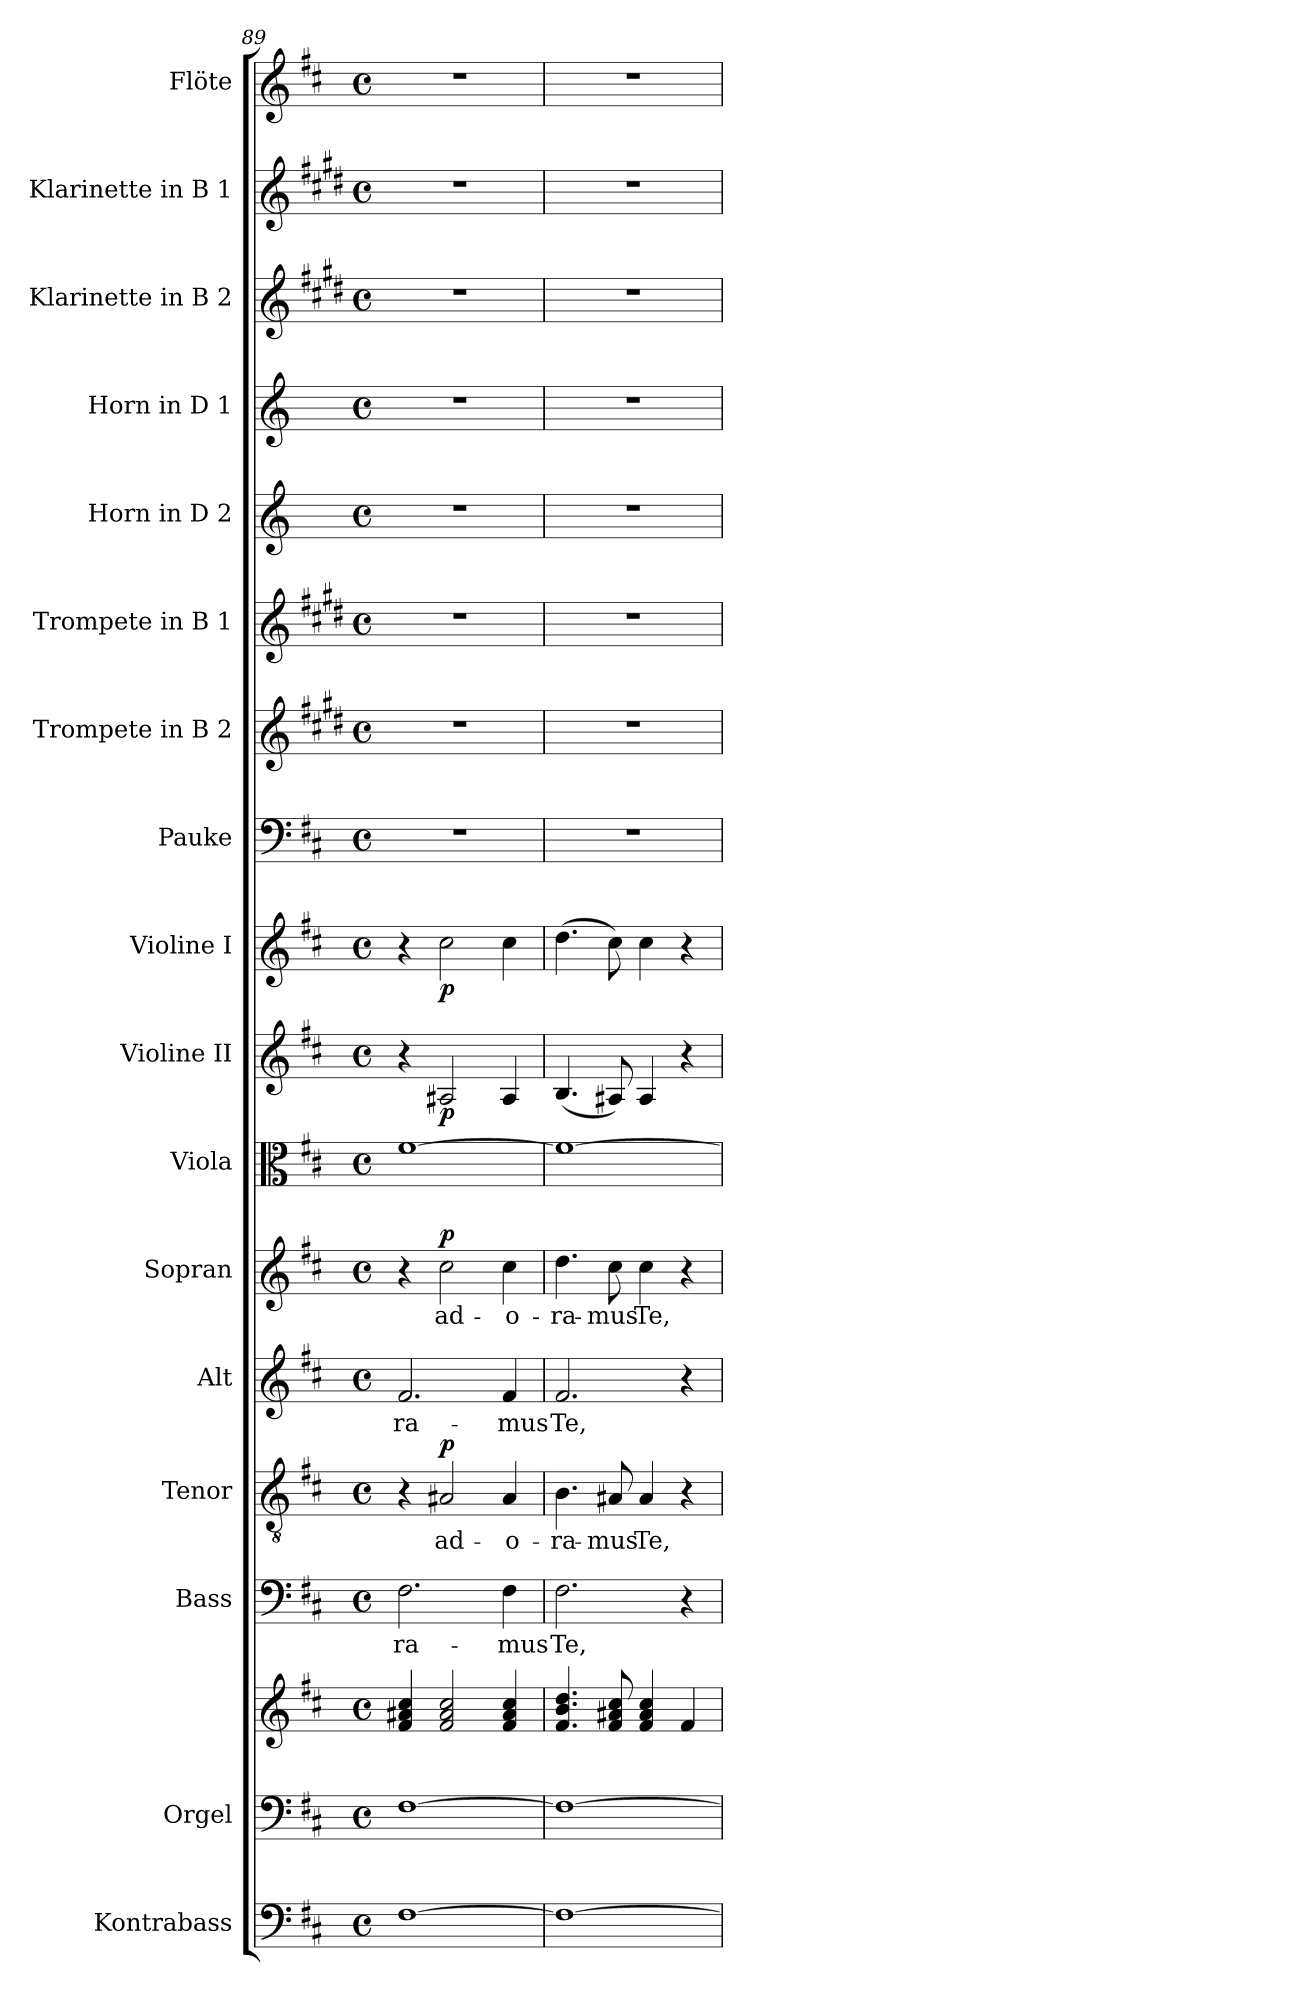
**kern	**kern	**kern	**kern	**text	**kern	**text	**dynam	**kern	**text	**kern	**text	**dynam	**kern	**kern	**dynam	**kern	**dynam	**kern	**kern	**kern	**kern	**kern	**kern	**kern	**kern
*part17	*part16	*part16	*part15	*part15	*part14	*part14	*part14	*part13	*part13	*part12	*part12	*part12	*part11	*part10	*part10	*part9	*part9	*part8	*part7	*part6	*part5	*part4	*part3	*part2	*part1
*staff18	*staff17	*staff16	*staff15	*staff15	*staff14	*staff14	*staff14	*staff13	*staff13	*staff12	*staff12	*staff12	*staff11	*staff10	*staff10	*staff9	*staff9	*staff8	*staff7	*staff6	*staff5	*staff4	*staff3	*staff2	*staff1
*I"Kontrabass	*I"Orgel	*	*I"Bass	*	*I"Tenor	*	*	*I"Alt	*	*I"Sopran	*	*	*I"Viola	*I"Violine II	*	*I"Violine I	*	*I"Pauke	*I"Trompete in B 2	*I"Trompete in B 1	*I"Horn in D 2	*I"Horn in D 1	*I"Klarinette in B 2	*I"Klarinette in B 1	*I"Flöte
*I'Kb.	*I'Org.	*	*I'B	*	*I'T	*	*	*I'A	*	*I'S	*	*	*I'Vla.	*I'Vl. II	*	*I'Vl. I	*	*I'Pk.	*I'Trp. 2	*I'Trp. 1	*I'Hrn. 2	*I'Hrn. 1	*I'Kl. 2	*I'Kl. 1	*I'Fl.
*clefF4	*clefF4	*clefG2	*clefF4	*	*clefGv2	*	*	*clefG2	*	*clefG2	*	*	*clefC3	*clefG2	*	*clefG2	*	*clefF4	*clefG2	*clefG2	*clefG2	*clefG2	*clefG2	*clefG2	*clefG2
*ITrd7c12	*	*	*	*	*	*	*	*	*	*	*	*	*	*	*	*	*	*	*ITrd1c2	*ITrd1c2	*ITrd-1c-2	*ITrd-1c-2	*ITrd1c2	*ITrd1c2	*
*k[f#c#]	*k[f#c#]	*k[f#c#]	*k[f#c#]	*	*k[f#c#]	*	*	*k[f#c#]	*	*k[f#c#]	*	*	*k[f#c#]	*k[f#c#]	*	*k[f#c#]	*	*k[f#c#]	*k[f#c#]	*k[f#c#]	*k[f#c#]	*k[f#c#]	*k[f#c#]	*k[f#c#]	*k[f#c#]
*D:	*D:	*D:	*D:	*	*D:	*	*	*D:	*	*D:	*	*	*D:	*D:	*	*D:	*	*D:	*D:	*D:	*D:	*D:	*D:	*D:	*D:
*M4/4	*M4/4	*M4/4	*M4/4	*	*M4/4	*	*	*M4/4	*	*M4/4	*	*	*M4/4	*M4/4	*	*M4/4	*	*M4/4	*M4/4	*M4/4	*M4/4	*M4/4	*M4/4	*M4/4	*M4/4
*met(c)	*met(c)	*met(c)	*met(c)	*	*met(c)	*	*	*met(c)	*	*met(c)	*	*	*met(c)	*met(c)	*	*met(c)	*	*met(c)	*met(c)	*met(c)	*met(c)	*met(c)	*met(c)	*met(c)	*met(c)
=89	=89	=89	=89	=89	=89	=89	=89	=89	=89	=89	=89	=89	=89	=89	=89	=89	=89	=89	=89	=89	=89	=89	=89	=89	=89
!	!	!	!	!LO:LY:b	!	!	!	!	!LO:LY:b	!	!	!	!	!	!	!	!	!	!	!	!	!	!	!	!
[1FF#	[1F#	4f#/ 4a#X/ 4cc#/	2.F#\	-ra-	4r	.	.	2.f#/	-ra-	4r	.	.	[1f#	4r	.	4r	.	1r	1r	1r	1r	1r	1r	1r	1r
!	!	!	!	!	!	!LO:LY:b	!LO:DY:a	!	!	!	!LO:LY:b	!LO:DY:a	!	!	!LO:DY:b	!	!LO:DY:b	!	!	!	!	!	!	!	!
.	.	2f#/ 2a#/ 2cc#/	.	.	2A#X/	ad-	p	.	.	2cc#\	ad-	p	.	2A#X/	p	2cc#\	p	.	.	.	.	.	.	.	.
!	!	!	!	!LO:LY:b	!	!LO:LY:b	!	!	!LO:LY:b	!	!LO:LY:b	!	!	!	!	!	!	!	!	!	!	!	!	!	!
.	.	4f#/ 4a#/ 4cc#/	4F#\	-mus	4A#/	-o-	.	4f#/	-mus	4cc#\	-o-	.	.	4A#/	.	4cc#\	.	.	.	.	.	.	.	.	.
=90	=90	=90	=90	=90	=90	=90	=90	=90	=90	=90	=90	=90	=90	=90	=90	=90	=90	=90	=90	=90	=90	=90	=90	=90	=90
!	!	!	!	!LO:LY:b	!	!LO:LY:b	!	!	!LO:LY:b	!	!LO:LY:b	!	!	!	!	!	!	!	!	!	!	!	!	!	!
1FF#_	1F#_	4.f#/ 4.b/ 4.dd/	2.F#\	Te,	4.B\	-ra-	.	2.f#/	Te,	4.dd\	-ra-	.	1f#_	(<4.B/	.	(>4.dd\	.	1r	1r	1r	1r	1r	1r	1r	1r
!	!	!	!	!	!	!LO:LY:b	!	!	!	!	!LO:LY:b	!	!	!	!	!	!	!	!	!	!	!	!	!	!
.	.	8f#/ 8a#X/ 8cc#/	.	.	8A#X/	-mus	.	.	.	8cc#\	-mus	.	.	8A#X/)	.	8cc#\)	.	.	.	.	.	.	.	.	.
!	!	!	!	!	!	!LO:LY:b	!	!	!	!	!LO:LY:b	!	!	!	!	!	!	!	!	!	!	!	!	!	!
.	.	4f#/ 4a#/ 4cc#/	.	.	4A#/	Te,	.	.	.	4cc#\	Te,	.	.	4A#/	.	4cc#\	.	.	.	.	.	.	.	.	.
.	.	4f#/	4r	.	4r	.	.	4r	.	4r	.	.	.	4r	.	4r	.	.	.	.	.	.	.	.	.
=	=	=	=	=	=	=	=	=	=	=	=	=	=	=	=	=	=	=	=	=	=	=	=	=	=
*-	*-	*-	*-	*-	*-	*-	*-	*-	*-	*-	*-	*-	*-	*-	*-	*-	*-	*-	*-	*-	*-	*-	*-	*-	*-
